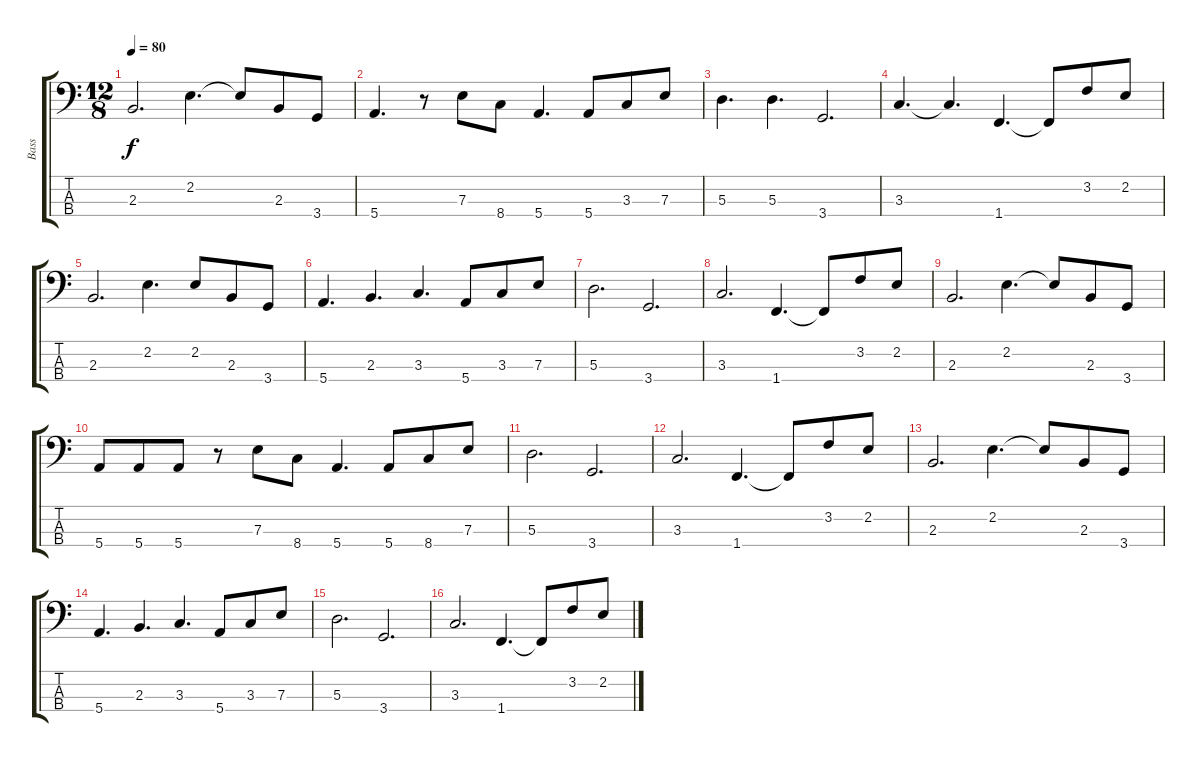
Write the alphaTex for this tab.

\track ("Bass" "Bass") {instrument fretlessbass}
\staff {score tabs}
\tuning (G2 D2 A1 E1) {hide}
\ts (12 8)
\tempo 80
\clef f4
\ks c
2.3.2{d dy f} 2.2.4{d} 2.2{t}.8 2.3.8 3.4.8 |
5.4.4{d} r.8 7.3.8 8.4.8 5.4.4{d} 5.4.8 3.3.8 7.3.8 |
5.3.4{d} 5.3.4{d} 3.4.2{d} |
3.3.4{d} 3.3{t}.4{d} 1.4.4{d} 1.4{t}.8 3.2.8 2.2.8 |
2.3.2{d} 2.2.4{d} 2.2.8 2.3.8 3.4.8 |
5.4.4{d} 2.3.4{d} 3.3.4{d} 5.4.8 3.3.8 7.3.8 |
5.3.2{d} 3.4.2{d} |
3.3.2{d} 1.4.4{d} 1.4{t}.8 3.2.8 2.2.8 |
2.3.2{d} 2.2.4{d} 2.2{t}.8 2.3.8 3.4.8 |
5.4.8 5.4.8 5.4.8 r.8 7.3.8 8.4.8 5.4.4{d} 5.4.8 8.4.8 7.3.8 |
5.3.2{d} 3.4.2{d} |
3.3.2{d} 1.4.4{d} 1.4{t}.8 3.2.8 2.2.8 |
2.3.2{d} 2.2.4{d} 2.2{t}.8 2.3.8 3.4.8 |
5.4.4{d} 2.3.4{d} 3.3.4{d} 5.4.8 3.3.8 7.3.8 |
5.3.2{d} 3.4.2{d} |
3.3.2{d} 1.4.4{d} 1.4{t}.8 3.2.8 2.2.8
